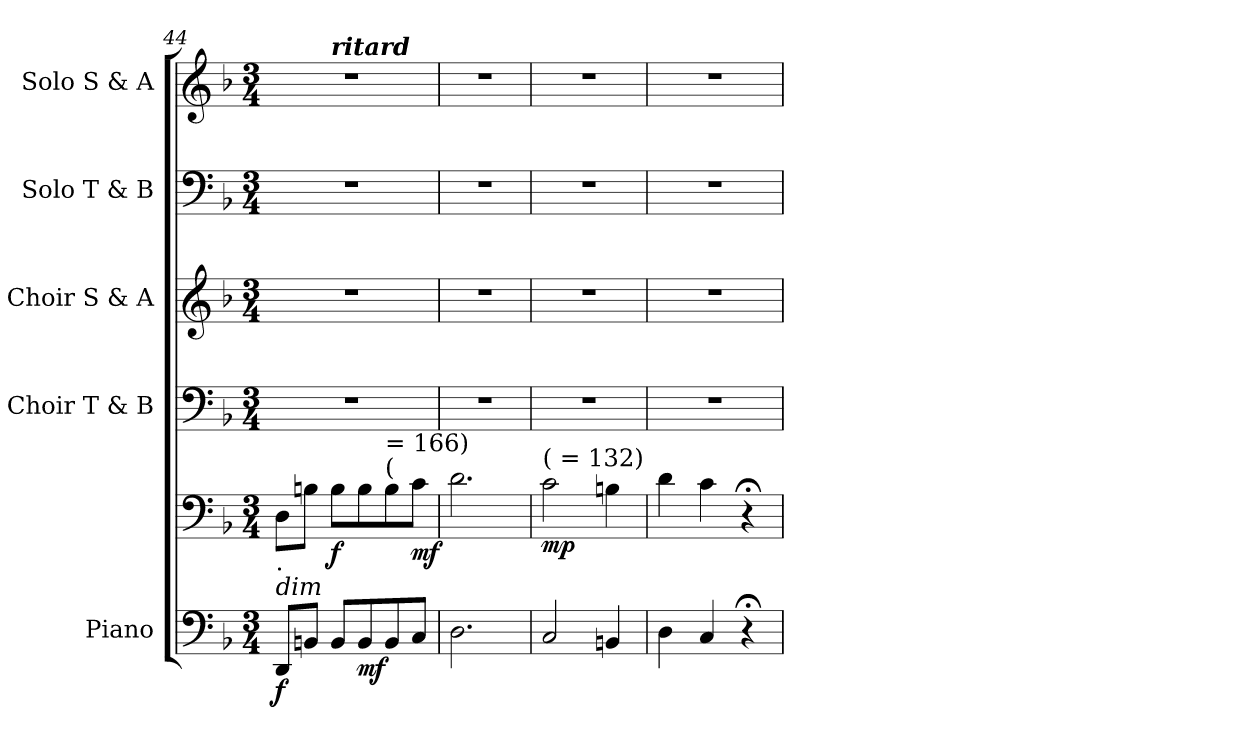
**kern	**kern	**dynam	**kern	**kern	**kern	**kern
*part5	*part5	*part5	*part4	*part3	*part2	*part1
*staff6	*staff5	*staff5/6	*staff4	*staff3	*staff2	*staff1
*I"Piano	*	*	*I"Choir T &amp; B	*I"Choir S &amp; A	*I"Solo T &amp; B	*I"Solo S &amp; A
*I'Pno	*	*	*I'Choir T &amp; B	*I'Choir S &amp; A	*I'Solo T &amp; B	*I'Solo S &amp; A
*clefF4	*clefF4	*	*clefF4	*clefG2	*clefF4	*clefG2
*k[b-]	*k[b-]	*	*k[b-]	*k[b-]	*k[b-]	*k[b-]
*M3/4	*M3/4	*	*M3/4	*M3/4	*M3/4	*M3/4
=44	=44	=44	=44	=44	=44	=44
!LO:TX:a:i:t=dim	!	!	!	!	!	!
!LO:TX:a:t=.	!	!	!	!	!	!
!	!	!LO:DY:b=2	!	!	!	!
*	*	*	*	*	*	*^
8DD/L	8D\L	f	2.r	2.r	2.r	2.r	4ryy
8BBn/J	8Bn\J	.	.	.	.	.	.
!	!	!	!	!	!	!	!LO:TX:a:Bi:t=ritard
!	!	!LO:DY:b	!	!	!	!	!
8BB/L	8B\L	f	.	.	.	.	2ryy
!	!	!LO:DY:b=2	!	!	!	!	!
8BB/	8B\	mf	.	.	.	.	.
!	!LO:TX:a:t=(	!	!	!	!	!	!
!	!LO:TX:a:t== 166)	!	!	!	!	!	!
8BB/	8B\	.	.	.	.	.	.
!	!	!LO:DY:b	!	!	!	!	!
8C/J	8c\J	mf	.	.	.	.	.
=45	=45	=45	=45	=45	=45	=45	=45
!	!	!	!	!	!	!LO:TX:a:Bi:t=poco Adagio	!
*	*	*	*	*	*	*v	*v
2.D\	2.d\	.	2.r	2.r	2.r	2.r
=46	=46	=46	=46	=46	=46	=46
!	!LO:TX:a:t=( = 132)	!	!	!	!	!
!	!	!LO:DY:b	!	!	!	!
2C/	2c\	mp	2.r	2.r	2.r	2.r
4BBn/	4Bn\	.	.	.	.	.
=47	=47	=47	=47	=47	=47	=47
*	*	*	*	*	*	*^
4D\	4d\	.	2.r	2.r	2.r	2.r	2ryy
4C/	4c\	.	.	.	.	.	.
*	*	*	*	*	*	*MM60	*
4r;<	4r;<	.	.	.	.	.	4ryy
*	*	*	*	*	*	*v	*v
=	=	=	=	=	=	=
*-	*-	*-	*-	*-	*-	*-
